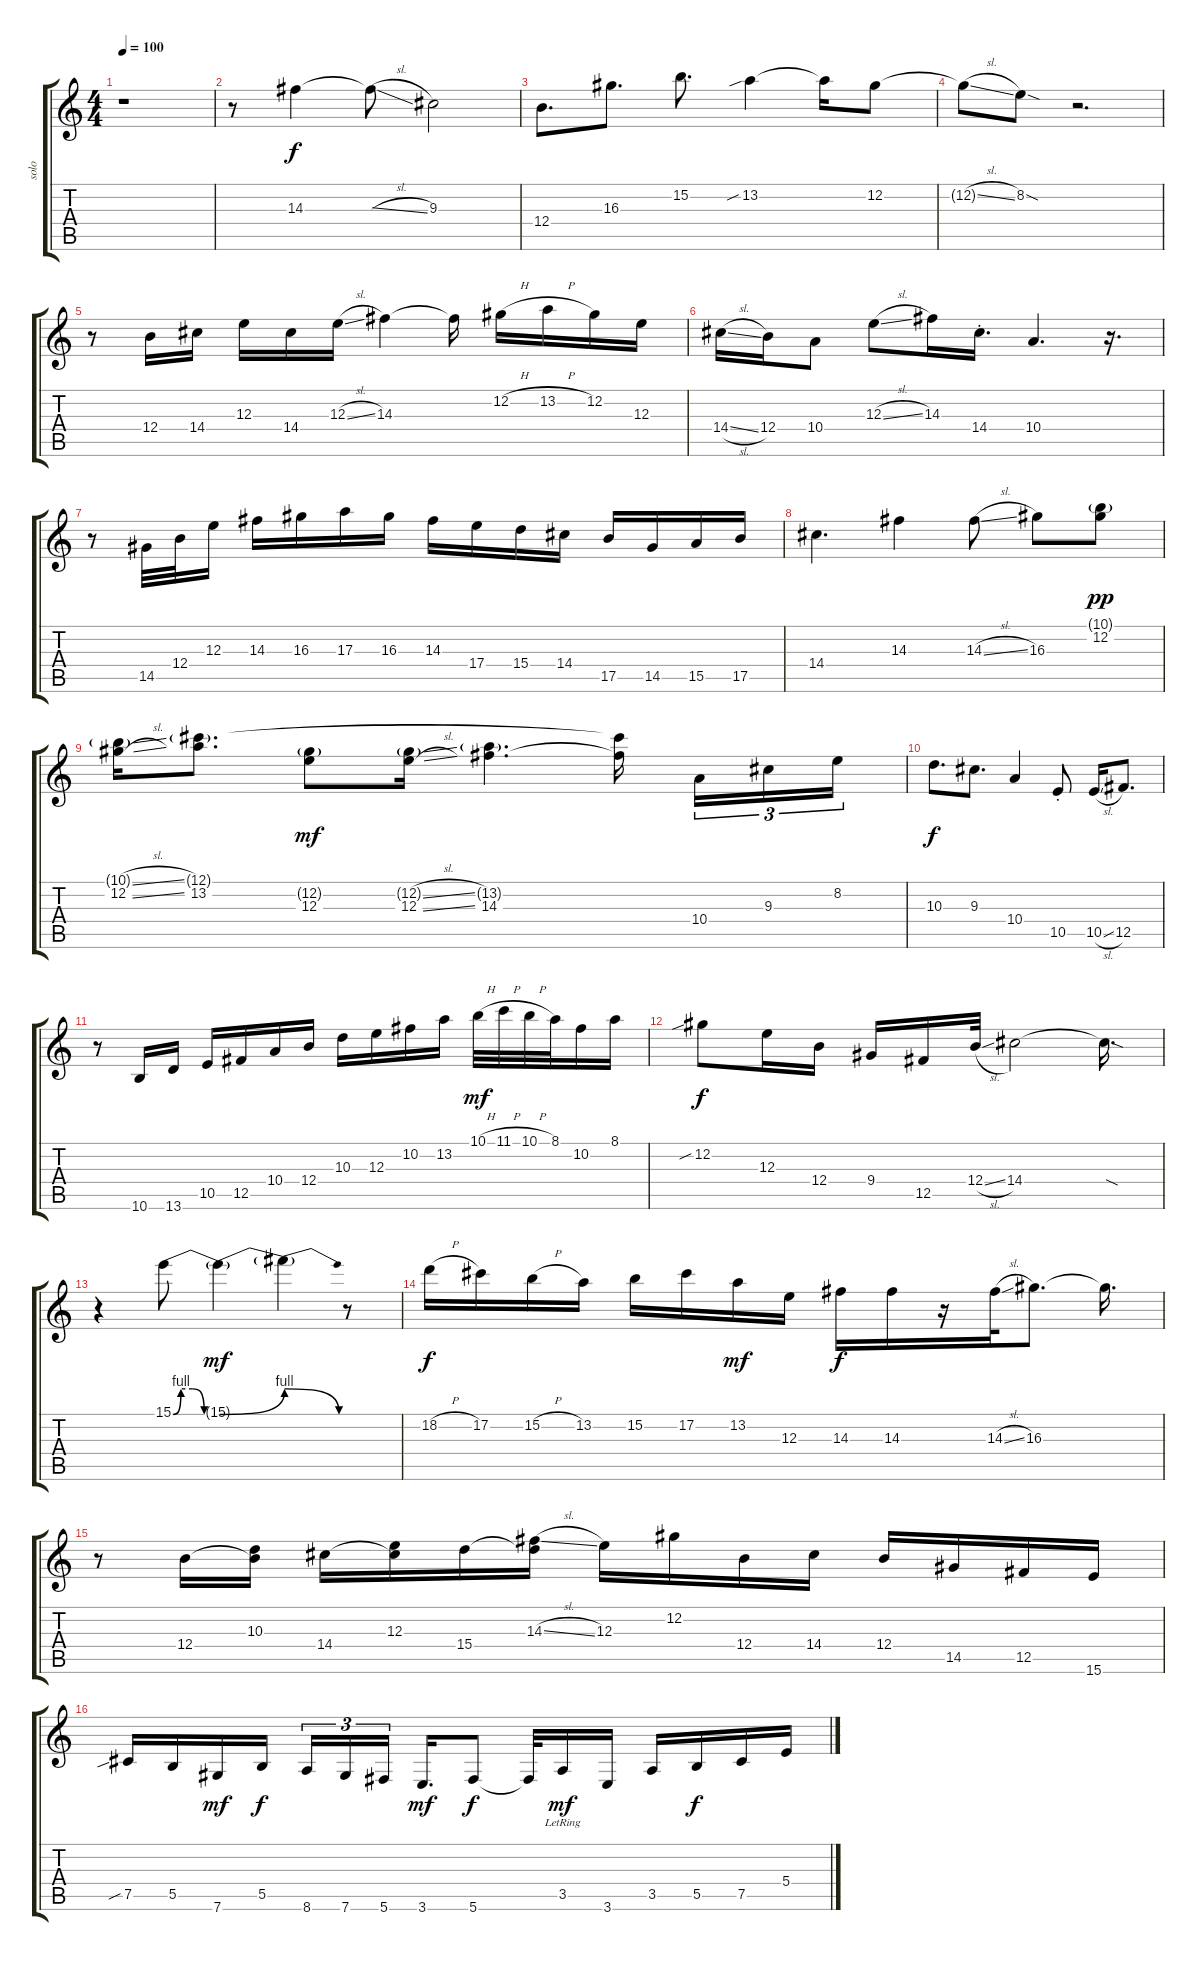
\track ("solo" "solo") {instrument distortionguitar}
\staff {score tabs}
\tuning (Db4 Ab3 E3 B2 Gb2 Db2) {hide}
\ts (4 4)
\tempo 100
\clef g2
\ks c
r.1{dy f} |
r.8 14.3.4 14.3{sl t}.8 9.3.2 |
12.4.8{d} 16.3.8{d} 15.2.8{d} 13.2{sib}.4 13.2{t}.16 12.2.8 |
12.2{sl t}.8 8.2{sod}.8 r.2{d} |
r.8{volume 13} 12.4.16 14.4.16 12.3.16 14.4.16 12.3{sl}.16 14.3.4 14.3{t}.16 12.2{h}.16 13.2{h}.16 12.2.16 12.3.16 |
14.4{sl}.16 12.4.16 10.4.8 12.3{sl}.8 14.3.16 14.4{st}.16{d} 10.4.4{d} r.16{d} |
r.8 14.5.32 12.4.32 12.3.16 14.3.16 16.3.16 17.3.16 16.3.16 14.3.16 17.4.16 15.4.16 14.4.16 17.5.16 14.5.16 15.5.16 17.5.16 |
14.4.4{d} 14.3.4 14.3{sl}.8 16.3.8 (10.1{g} 12.2).8{dy pp} |
(10.1{sl g} 12.2{sl}).16 (12.1{g} 13.2).8{d} (12.2{g} 12.3).8{dy mf} (12.2{sl g} 12.3{sl}).16 (13.2{g} 14.3).4{d} (12.1{t} 14.3{t}).16{beam splitsecondary} 10.4.16{tu (3 2)} 9.3.16{tu (3 2)} 8.2.16{tu (3 2)} |
10.3.8{d dy f} 9.3.8{d} 10.4.4 10.5{st}.8 10.5{sl}.16 12.5.8{d} |
r.8 10.6.16 13.6.16 10.5.16 12.5.16 10.4.16 12.4.16 10.3.16 12.3.16 10.2.16 13.2.16 10.1{h}.32{dy mf} 11.1{h}.32 10.1{h}.32 8.1.32 10.2.16 8.1.16 |
12.2{sib}.8{dy f} 12.3.16 12.4.16 9.4.16 12.5.16 12.4{sl}.32 14.4.2 14.4{sod t}.16{d} |
r.4 15.1{be (custom 0 0 10 4 25 4 40 0 60 0)}.8 15.1{be (bend 0 0 60 4) t}.4{dy mf} 15.1{be (release 0 4 60 0) t}.4 r.8 |
18.2{h}.16{dy f} 17.2.16 15.2{h}.16 13.2.16 15.2.16 17.2.16 13.2.16{dy mf} 12.3.16 14.3.16{dy f} 14.3.16 r.16 14.3{sl}.32 16.3.8{d} 16.3{t}.16{d} |
r.8 12.4.16 (10.3 12.4{t}).16 14.4.16 (12.3 14.4{t}).16 15.4.16 (14.3{sl} 15.4{t}).16 12.3.16 12.2.16 12.4.16 14.4.16 12.4.16 14.5.16 12.5.16 15.6.16 |
7.5{sib}.16 5.5.16 7.6.16{dy mf} 5.5.16{dy f} 8.6.16{tu (3 2)} 7.6.16{tu (3 2)} 5.6.16{tu (3 2) beam splitsecondary} 3.6.16{d dy mf} 5.6.8{dy f} 5.6{t}.32 3.5{lr}.16{dy mf} 3.6.16 3.5.16 5.5.16{dy f} 7.5.16 5.4.16
